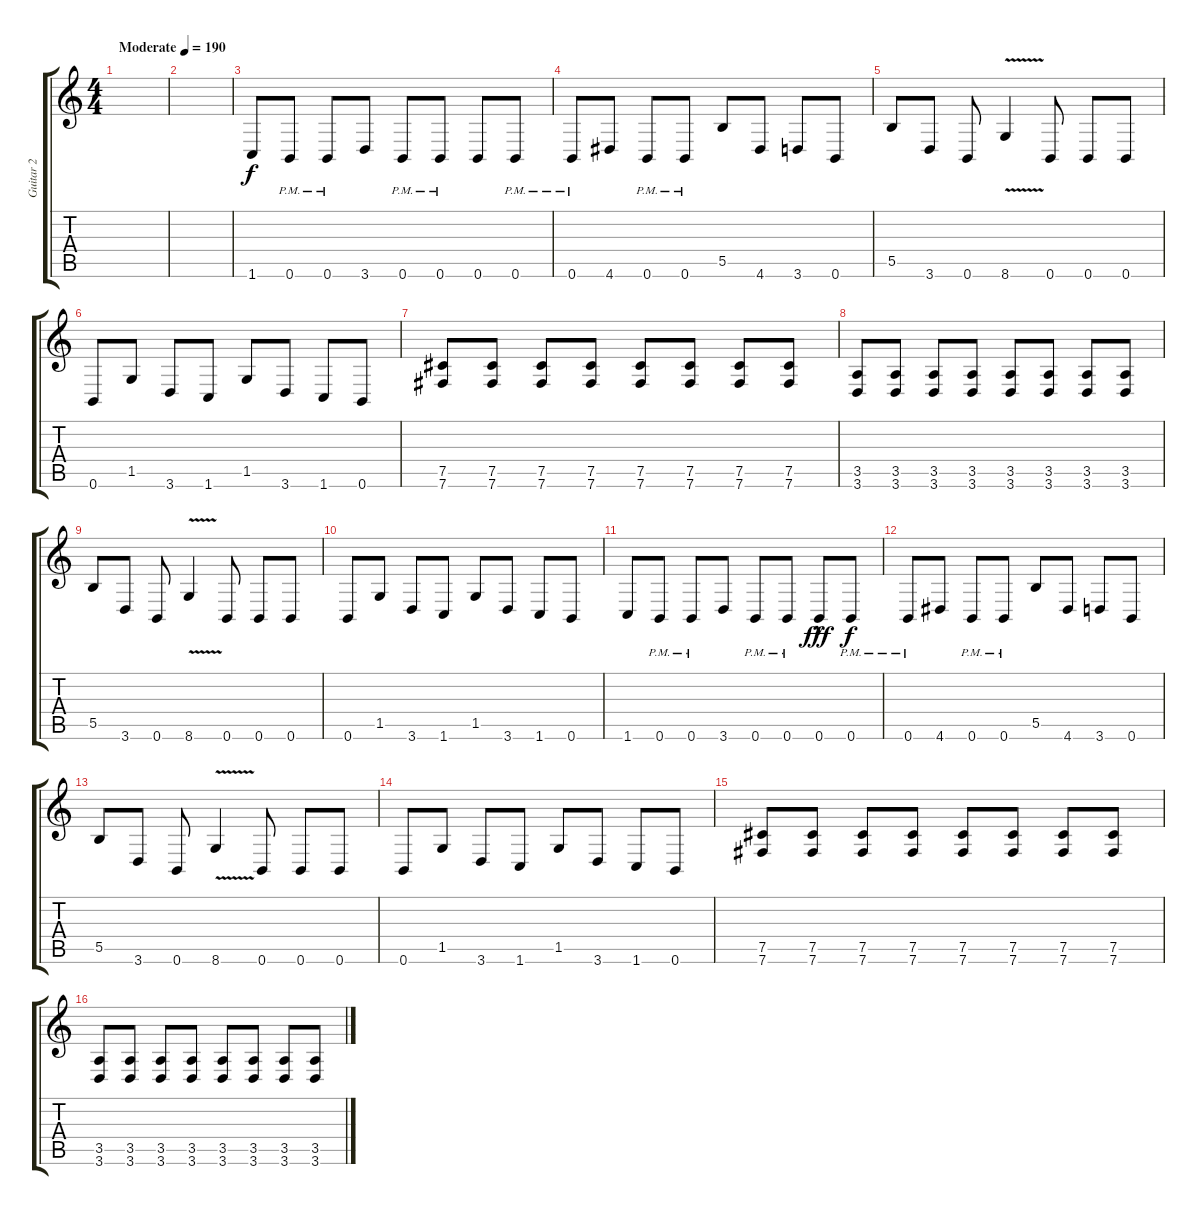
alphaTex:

\track ("Guitar 2" "Guitar 2") {instrument distortionguitar}
\staff {score tabs}
\tuning (Db4 Ab3 E3 B2 Gb2 B1) {hide}
\ts (4 4)
\tempo (190 "Moderate")
\clef g2
\ks c
|
|
1.6.8 0.6{pm}.8 0.6{pm}.8 3.6.8 0.6{pm}.8 0.6{pm}.8 0.6.8 0.6{pm}.8 |
0.6{pm}.8 4.6.8 0.6{pm}.8 0.6{pm}.8 5.5.8 4.6.8 3.6.8 0.6.8 |
5.5.8 3.6.8 0.6.8 8.6{v}.4 0.6.8 0.6.8 0.6.8 |
0.6.8 1.5.8 3.6.8 1.6.8 1.5.8 3.6.8 1.6.8 0.6.8 |
(7.5 7.6).8 (7.5 7.6).8 (7.5 7.6).8 (7.5 7.6).8 (7.5 7.6).8 (7.5 7.6).8 (7.5 7.6).8 (7.5 7.6).8 |
(3.5 3.6).8 (3.5 3.6).8 (3.5 3.6).8 (3.5 3.6).8 (3.5 3.6).8 (3.5 3.6).8 (3.5 3.6).8 (3.5 3.6).8 |
5.5.8 3.6.8 0.6.8 8.6{v}.4 0.6.8 0.6.8 0.6.8 |
0.6.8 1.5.8 3.6.8 1.6.8 1.5.8 3.6.8 1.6.8 0.6.8 |
1.6.8 0.6{pm}.8 0.6{pm}.8 3.6.8 0.6{pm}.8 0.6{pm}.8 0.6{hac}.8{dy fff} 0.6{pm}.8{dy f} |
0.6{pm}.8 4.6.8 0.6{pm}.8 0.6{pm}.8 5.5.8 4.6.8 3.6.8 0.6.8 |
5.5.8 3.6.8 0.6.8 8.6{v}.4 0.6.8 0.6.8 0.6.8 |
0.6.8 1.5.8 3.6.8 1.6.8 1.5.8 3.6.8 1.6.8 0.6.8 |
(7.5 7.6).8 (7.5 7.6).8 (7.5 7.6).8 (7.5 7.6).8 (7.5 7.6).8 (7.5 7.6).8 (7.5 7.6).8 (7.5 7.6).8 |
(3.5 3.6).8 (3.5 3.6).8 (3.5 3.6).8 (3.5 3.6).8 (3.5 3.6).8 (3.5 3.6).8 (3.5 3.6).8 (3.5 3.6).8
